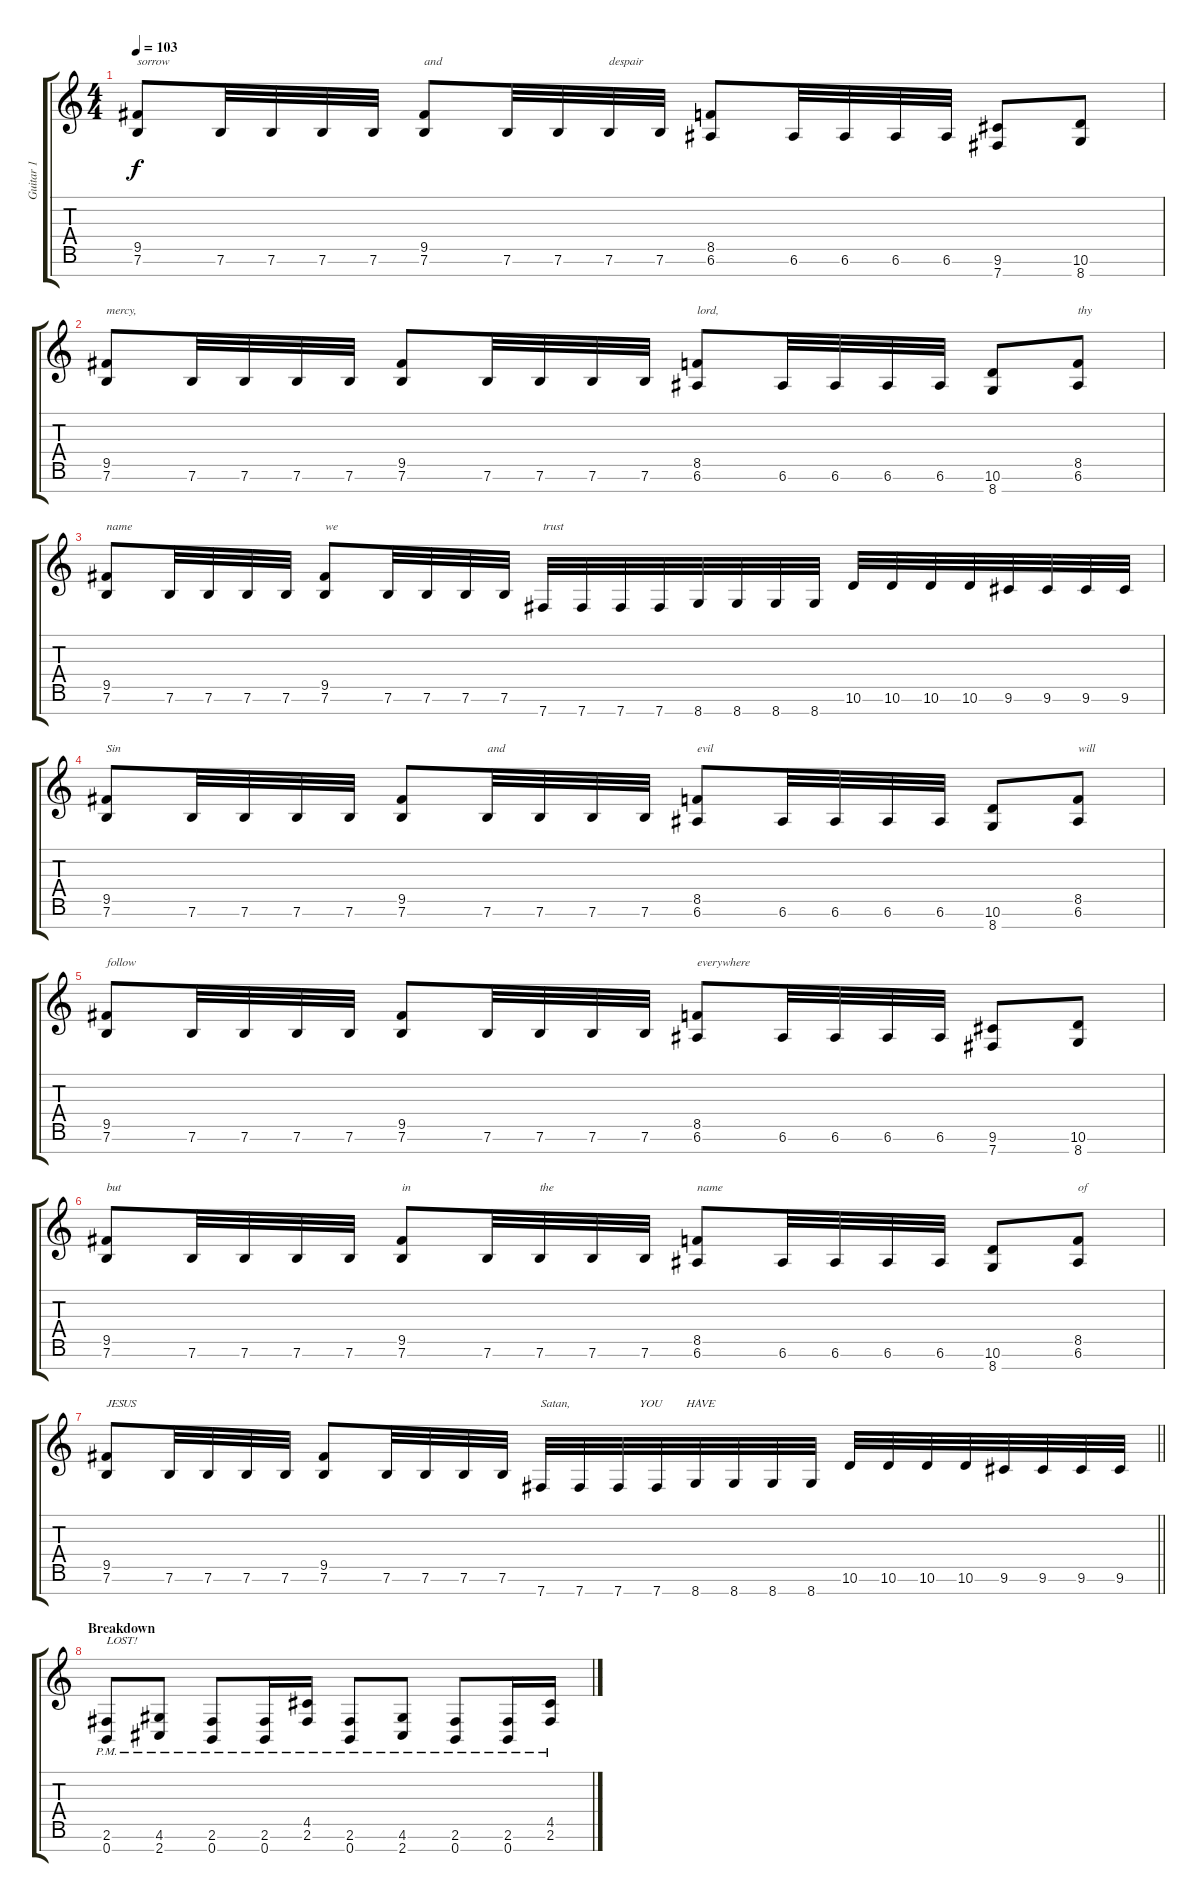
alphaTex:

\track ("Guitar 1" "Guitar 1") {instrument distortionguitar}
\staff {score tabs}
\tuning (E4 B3 G3 D3 A2 E2 B1) {hide}
\ts (4 4)
\tempo 103
\clef g2
\ks c
(9.5 7.6).8{txt "sorrow" dy f} 7.6.32 7.6.32 7.6.32 7.6.32 (9.5 7.6).8{txt "and"} 7.6.32 7.6.32 7.6.32{txt "despair"} 7.6.32 (8.5 6.6).8 6.6.32 6.6.32 6.6.32 6.6.32 (9.6 7.7).8 (10.6 8.7).8 |
(9.5 7.6).8{txt "mercy,"} 7.6.32 7.6.32 7.6.32 7.6.32 (9.5 7.6).8 7.6.32 7.6.32 7.6.32 7.6.32 (8.5 6.6).8{txt "lord,"} 6.6.32 6.6.32 6.6.32 6.6.32 (10.6 8.7).8 (8.5 6.6).8{txt "thy"} |
(9.5 7.6).8{txt "name"} 7.6.32 7.6.32 7.6.32 7.6.32 (9.5 7.6).8{txt "we"} 7.6.32 7.6.32 7.6.32 7.6.32 7.7.32{txt "trust"} 7.7.32 7.7.32 7.7.32 8.7.32 8.7.32 8.7.32 8.7.32 10.6.32 10.6.32 10.6.32 10.6.32 9.6.32 9.6.32 9.6.32 9.6.32 |
(9.5 7.6).8{txt "Sin"} 7.6.32 7.6.32 7.6.32 7.6.32 (9.5 7.6).8 7.6.32{txt "and"} 7.6.32 7.6.32 7.6.32 (8.5 6.6).8{txt "evil"} 6.6.32 6.6.32 6.6.32 6.6.32 (10.6 8.7).8 (8.5 6.6).8{txt "will"} |
(9.5 7.6).8{txt "follow"} 7.6.32 7.6.32 7.6.32 7.6.32 (9.5 7.6).8 7.6.32 7.6.32 7.6.32 7.6.32 (8.5 6.6).8{txt "everywhere"} 6.6.32 6.6.32 6.6.32 6.6.32 (9.6 7.7).8 (10.6 8.7).8 |
(9.5 7.6).8{txt "but"} 7.6.32 7.6.32 7.6.32 7.6.32 (9.5 7.6).8{txt "in"} 7.6.32 7.6.32{txt "the"} 7.6.32 7.6.32 (8.5 6.6).8{txt "name"} 6.6.32 6.6.32 6.6.32 6.6.32 (10.6 8.7).8 (8.5 6.6).8{txt "of"} |
\barLineRight lightlight
(9.5 7.6).8{txt "JESUS"} 7.6.32 7.6.32 7.6.32 7.6.32 (9.5 7.6).8 7.6.32 7.6.32 7.6.32 7.6.32 7.7.32{txt "Satan,                       YOU        HAVE      "} 7.7.32 7.7.32 7.7.32 8.7.32 8.7.32 8.7.32 8.7.32 10.6.32 10.6.32 10.6.32 10.6.32 9.6.32 9.6.32 9.6.32 9.6.32 |
\section ("" "Breakdown")
(2.6{pm} 0.7{pm}).8{txt "LOST!"} (4.6{pm} 2.7{pm}).8 (2.6{pm} 0.7{pm}).8 (2.6{pm} 0.7{pm}).16 (4.5{pm} 2.6{pm}).16 (2.6{pm} 0.7{pm}).8 (4.6{pm} 2.7{pm}).8 (2.6{pm} 0.7{pm}).8 (2.6{pm} 0.7{pm}).16 (4.5{pm} 2.6{pm}).16
